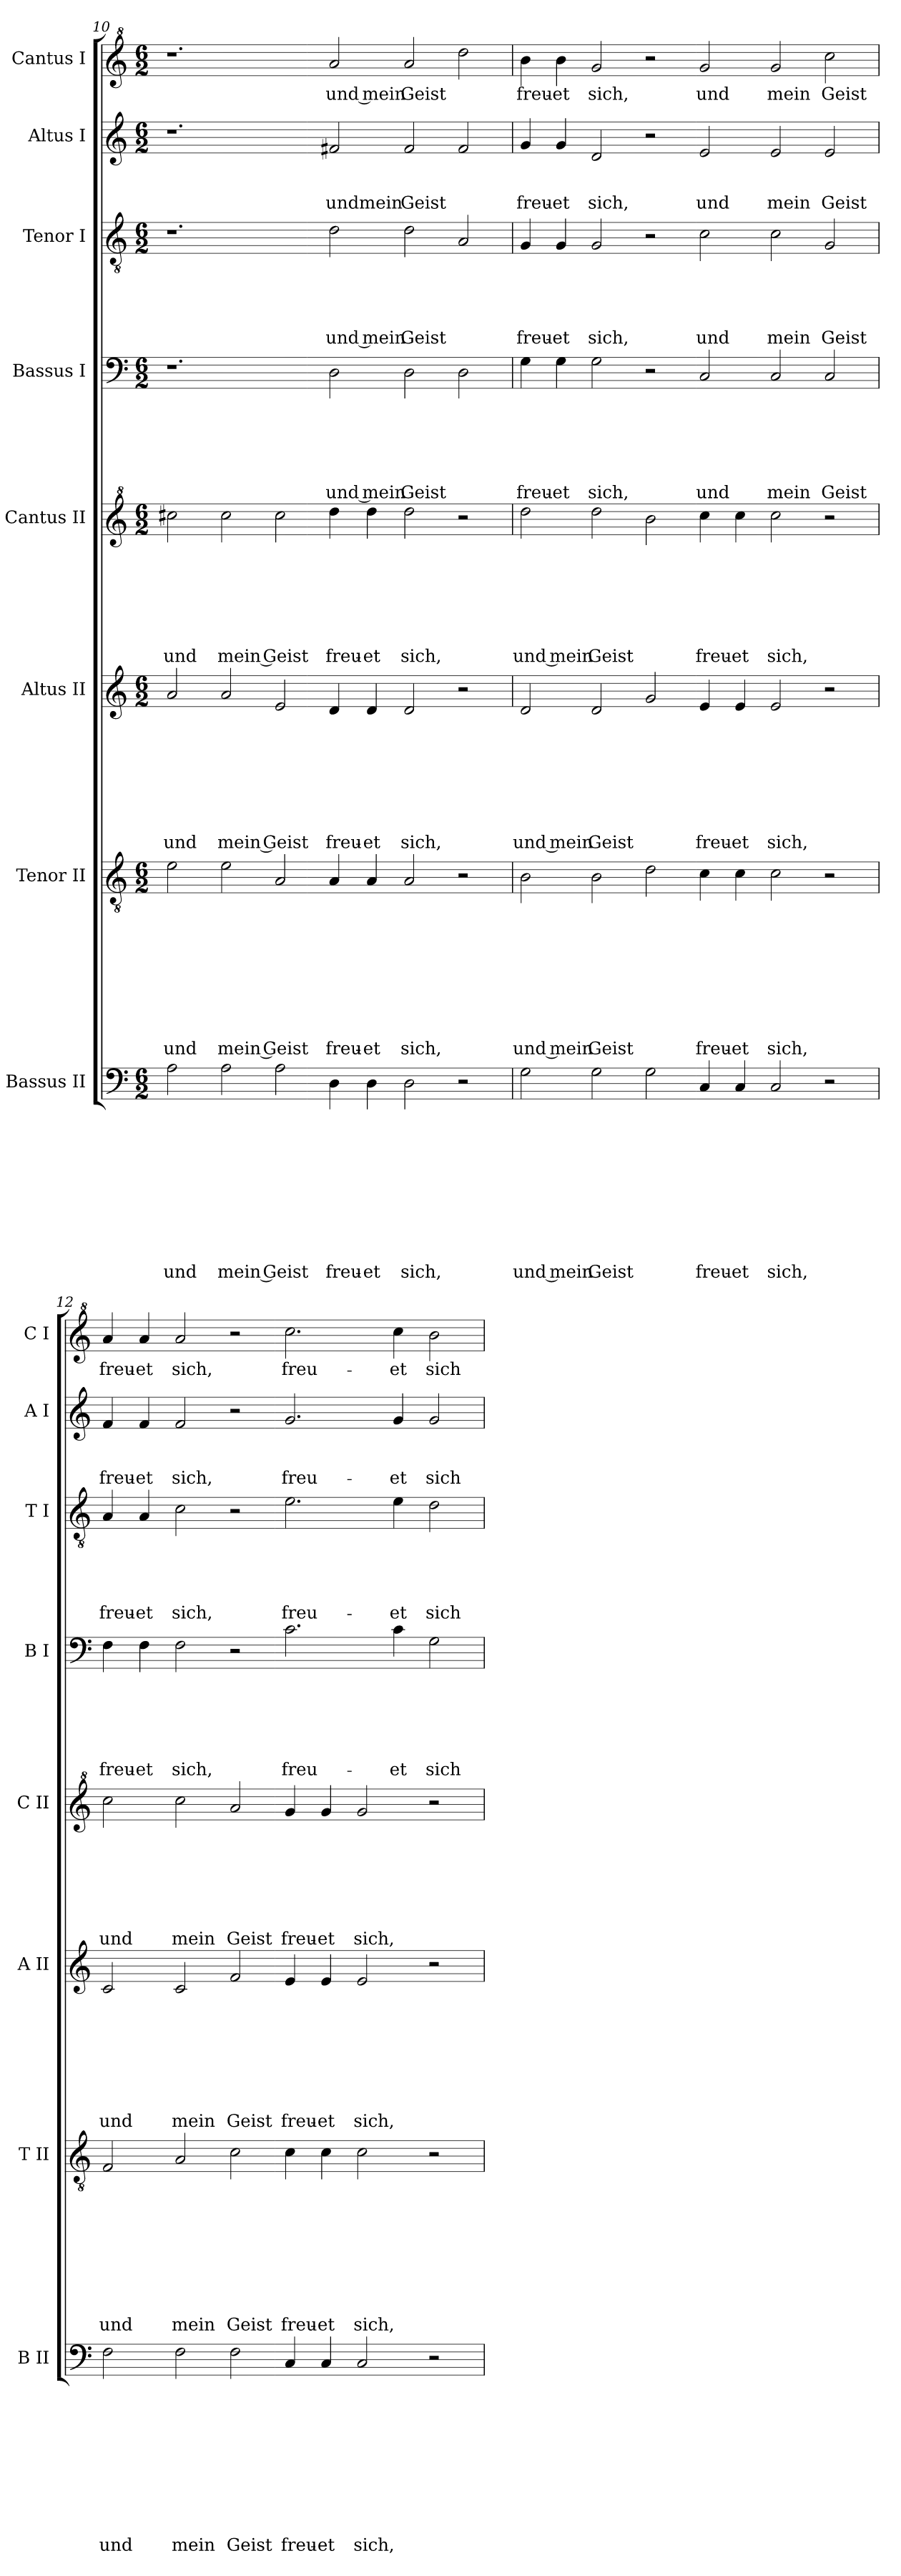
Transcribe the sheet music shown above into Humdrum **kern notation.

**kern	**text	**text	**text	**text	**text	**text	**text	**text	**text	**text	**kern	**text	**text	**text	**text	**text	**text	**text	**text	**text	**kern	**text	**text	**text	**text	**text	**text	**text	**text	**kern	**text	**text	**text	**text	**text	**text	**text	**kern	**text	**text	**text	**text	**text	**text	**kern	**text	**text	**text	**text	**text	**kern	**text	**text	**text	**kern	**text
*part8	*part8	*part8	*part8	*part8	*part8	*part8	*part8	*part8	*part8	*part8	*part7	*part7	*part7	*part7	*part7	*part7	*part7	*part7	*part7	*part7	*part6	*part6	*part6	*part6	*part6	*part6	*part6	*part6	*part6	*part5	*part5	*part5	*part5	*part5	*part5	*part5	*part5	*part4	*part4	*part4	*part4	*part4	*part4	*part4	*part3	*part3	*part3	*part3	*part3	*part3	*part2	*part2	*part2	*part2	*part1	*part1
*staff8	*staff8	*staff8	*staff8	*staff8	*staff8	*staff8	*staff8	*staff8	*staff8	*staff8	*staff7	*staff7	*staff7	*staff7	*staff7	*staff7	*staff7	*staff7	*staff7	*staff7	*staff6	*staff6	*staff6	*staff6	*staff6	*staff6	*staff6	*staff6	*staff6	*staff5	*staff5	*staff5	*staff5	*staff5	*staff5	*staff5	*staff5	*staff4	*staff4	*staff4	*staff4	*staff4	*staff4	*staff4	*staff3	*staff3	*staff3	*staff3	*staff3	*staff3	*staff2	*staff2	*staff2	*staff2	*staff1	*staff1
*I"Bassus II	*	*	*	*	*	*	*	*	*	*	*I"Tenor II	*	*	*	*	*	*	*	*	*	*I"Altus II	*	*	*	*	*	*	*	*	*I"Cantus II	*	*	*	*	*	*	*	*I"Bassus I	*	*	*	*	*	*	*I"Tenor I	*	*	*	*	*	*I"Altus I	*	*	*	*I"Cantus I	*
*I'B II	*	*	*	*	*	*	*	*	*	*	*I'T II	*	*	*	*	*	*	*	*	*	*I'A II	*	*	*	*	*	*	*	*	*I'C II	*	*	*	*	*	*	*	*I'B I	*	*	*	*	*	*	*I'T I	*	*	*	*	*	*I'A I	*	*	*	*I'C I	*
*clefF4	*	*	*	*	*	*	*	*	*	*	*clefGv2	*	*	*	*	*	*	*	*	*	*clefG2	*	*	*	*	*	*	*	*	*clefG^2	*	*	*	*	*	*	*	*clefF4	*	*	*	*	*	*	*clefGv2	*	*	*	*	*	*clefG2	*	*	*	*clefG^2	*
*k[]	*	*	*	*	*	*	*	*	*	*	*k[]	*	*	*	*	*	*	*	*	*	*k[]	*	*	*	*	*	*	*	*	*k[]	*	*	*	*	*	*	*	*k[]	*	*	*	*	*	*	*k[]	*	*	*	*	*	*k[]	*	*	*	*k[]	*
*C:	*	*	*	*	*	*	*	*	*	*	*C:	*	*	*	*	*	*	*	*	*	*C:	*	*	*	*	*	*	*	*	*C:	*	*	*	*	*	*	*	*C:	*	*	*	*	*	*	*C:	*	*	*	*	*	*C:	*	*	*	*C:	*
*M6/2	*	*	*	*	*	*	*	*	*	*	*M6/2	*	*	*	*	*	*	*	*	*	*M6/2	*	*	*	*	*	*	*	*	*M6/2	*	*	*	*	*	*	*	*M6/2	*	*	*	*	*	*	*M6/2	*	*	*	*	*	*M6/2	*	*	*	*M6/2	*
=10	=10	=10	=10	=10	=10	=10	=10	=10	=10	=10	=10	=10	=10	=10	=10	=10	=10	=10	=10	=10	=10	=10	=10	=10	=10	=10	=10	=10	=10	=10	=10	=10	=10	=10	=10	=10	=10	=10	=10	=10	=10	=10	=10	=10	=10	=10	=10	=10	=10	=10	=10	=10	=10	=10	=10	=10
!	!	!	!	!	!	!	!	!	!	!LO:LY:b	!	!	!	!	!	!	!	!	!	!LO:LY:b	!	!	!	!	!	!	!	!	!LO:LY:b	!	!	!	!	!	!	!	!LO:LY:b:rj	!	!	!	!	!	!	!	!	!	!	!	!	!	!	!	!	!	!	!
2A\	.	.	.	.	.	.	.	.	.	und	2e\	.	.	.	.	.	.	.	.	und	2a/	.	.	.	.	.	.	.	und	2ccc#X\	.	.	.	.	.	.	und	1.r	.	.	.	.	.	.	1.r	.	.	.	.	.	1.r	.	.	.	1.r	.
!	!	!	!	!	!	!	!	!	!	!LO:LY:b:rj	!	!	!	!	!	!	!	!	!	!LO:LY:b:rj	!	!	!	!	!	!	!	!	!LO:LY:b:rj	!	!	!	!	!	!	!	!LO:LY:b:rj	!	!	!	!	!	!	!	!	!	!	!	!	!	!	!	!	!	!	!
2A\	.	.	.	.	.	.	.	.	.	mein Geist	2e\	.	.	.	.	.	.	.	.	mein Geist	2a/	.	.	.	.	.	.	.	mein Geist	2ccc#\	.	.	.	.	.	.	mein Geist	.	.	.	.	.	.	.	.	.	.	.	.	.	.	.	.	.	.	.
2A\	.	.	.	.	.	.	.	.	.	.	2A/	.	.	.	.	.	.	.	.	.	2e/	.	.	.	.	.	.	.	.	2ccc#\	.	.	.	.	.	.	.	.	.	.	.	.	.	.	.	.	.	.	.	.	.	.	.	.	.	.
!	!	!	!	!	!	!	!	!	!	!LO:LY:b	!	!	!	!	!	!	!	!	!	!LO:LY:b	!	!	!	!	!	!	!	!	!LO:LY:b	!	!	!	!	!	!	!	!LO:LY:b	!	!	!	!	!	!	!LO:LY:b:rj	!	!	!	!	!	!LO:LY:b:rj	!	!	!	!LO:LY:b	!	!LO:LY:b:rj
4D\	.	.	.	.	.	.	.	.	.	freu-	4A/	.	.	.	.	.	.	.	.	freu-	4d/	.	.	.	.	.	.	.	freu-	4ddd\	.	.	.	.	.	.	freu-	2D\	.	.	.	.	.	und mein	2d\	.	.	.	.	und mein	2f#X/	.	.	undmein	2aa/	und mein
!	!	!	!	!	!	!	!	!	!	!LO:LY:b:rj	!	!	!	!	!	!	!	!	!	!LO:LY:b:rj	!	!	!	!	!	!	!	!	!LO:LY:b:rj	!	!	!	!	!	!	!	!LO:LY:b:rj	!	!	!	!	!	!	!	!	!	!	!	!	!	!	!	!	!	!	!
4D\	.	.	.	.	.	.	.	.	.	-et	4A/	.	.	.	.	.	.	.	.	-et	4d/	.	.	.	.	.	.	.	-et	4ddd\	.	.	.	.	.	.	-et	.	.	.	.	.	.	.	.	.	.	.	.	.	.	.	.	.	.	.
!	!	!	!	!	!	!	!	!	!	!LO:LY:b	!	!	!	!	!	!	!	!	!	!LO:LY:b	!	!	!	!	!	!	!	!	!LO:LY:b	!	!	!	!	!	!	!	!LO:LY:b	!	!	!	!	!	!	!LO:LY:b	!	!	!	!	!	!LO:LY:b	!	!	!	!LO:LY:b	!	!LO:LY:b
2D\	.	.	.	.	.	.	.	.	.	sich,	2A/	.	.	.	.	.	.	.	.	sich,	2d/	.	.	.	.	.	.	.	sich,	2ddd\	.	.	.	.	.	.	sich,	2D\	.	.	.	.	.	Geist	2d\	.	.	.	.	Geist	2f#/	.	.	Geist	2aa/	Geist
2r	.	.	.	.	.	.	.	.	.	.	2r	.	.	.	.	.	.	.	.	.	2r	.	.	.	.	.	.	.	.	2r	.	.	.	.	.	.	.	2D\	.	.	.	.	.	.	2A/	.	.	.	.	.	2f#/	.	.	.	2ddd\	.
=11	=11	=11	=11	=11	=11	=11	=11	=11	=11	=11	=11	=11	=11	=11	=11	=11	=11	=11	=11	=11	=11	=11	=11	=11	=11	=11	=11	=11	=11	=11	=11	=11	=11	=11	=11	=11	=11	=11	=11	=11	=11	=11	=11	=11	=11	=11	=11	=11	=11	=11	=11	=11	=11	=11	=11	=11
!	!	!	!	!	!	!	!	!	!	!LO:LY:b	!	!	!	!	!	!	!	!	!	!LO:LY:b	!	!	!	!	!	!	!	!	!LO:LY:b	!	!	!	!	!	!	!	!LO:LY:b	!	!	!	!	!	!	!LO:LY:b	!	!	!	!	!	!LO:LY:b	!	!	!	!LO:LY:b	!	!LO:LY:b
2G\	.	.	.	.	.	.	.	.	.	und mein	2B\	.	.	.	.	.	.	.	.	und mein	2d/	.	.	.	.	.	.	.	und mein	2ddd\	.	.	.	.	.	.	und mein	4G\	.	.	.	.	.	freu-	4G/	.	.	.	.	freu-	4g/	.	.	freu-	4bb\	freu-
!	!	!	!	!	!	!	!	!	!	!	!	!	!	!	!	!	!	!	!	!	!	!	!	!	!	!	!	!	!	!	!	!	!	!	!	!	!	!	!	!	!	!	!	!LO:LY:b:rj	!	!	!	!	!	!LO:LY:b:rj	!	!	!	!LO:LY:b:rj	!	!LO:LY:b:rj
.	.	.	.	.	.	.	.	.	.	.	.	.	.	.	.	.	.	.	.	.	.	.	.	.	.	.	.	.	.	.	.	.	.	.	.	.	.	4G\	.	.	.	.	.	-et	4G/	.	.	.	.	-et	4g/	.	.	-et	4bb\	-et
!	!	!	!	!	!	!	!	!	!	!LO:LY:b	!	!	!	!	!	!	!	!	!	!LO:LY:b	!	!	!	!	!	!	!	!	!LO:LY:b	!	!	!	!	!	!	!	!LO:LY:b	!	!	!	!	!	!	!LO:LY:b	!	!	!	!	!	!LO:LY:b	!	!	!	!LO:LY:b	!	!LO:LY:b
2G\	.	.	.	.	.	.	.	.	.	Geist	2B\	.	.	.	.	.	.	.	.	Geist	2d/	.	.	.	.	.	.	.	Geist	2ddd\	.	.	.	.	.	.	Geist	2G\	.	.	.	.	.	sich,	2G/	.	.	.	.	sich,	2d/	.	.	sich,	2gg/	sich,
2G\	.	.	.	.	.	.	.	.	.	.	2d\	.	.	.	.	.	.	.	.	.	2g/	.	.	.	.	.	.	.	.	2bb\	.	.	.	.	.	.	.	2r	.	.	.	.	.	.	2r	.	.	.	.	.	2r	.	.	.	2r	.
!	!	!	!	!	!	!	!	!	!	!LO:LY:b	!	!	!	!	!	!	!	!	!	!LO:LY:b	!	!	!	!	!	!	!	!	!LO:LY:b	!	!	!	!	!	!	!	!LO:LY:b	!	!	!	!	!	!	!LO:LY:b:rj	!	!	!	!	!	!LO:LY:b:rj	!	!	!	!LO:LY:b:rj	!	!LO:LY:b:rj
4C/	.	.	.	.	.	.	.	.	.	freu-	4c\	.	.	.	.	.	.	.	.	freu-	4e/	.	.	.	.	.	.	.	freu-	4ccc\	.	.	.	.	.	.	freu-	2C/	.	.	.	.	.	und	2c\	.	.	.	.	und	2e/	.	.	und	2gg/	und
!	!	!	!	!	!	!	!	!	!	!LO:LY:b:rj	!	!	!	!	!	!	!	!	!	!LO:LY:b:rj	!	!	!	!	!	!	!	!	!LO:LY:b:rj	!	!	!	!	!	!	!	!LO:LY:b:rj	!	!	!	!	!	!	!	!	!	!	!	!	!	!	!	!	!	!	!
4C/	.	.	.	.	.	.	.	.	.	-et	4c\	.	.	.	.	.	.	.	.	-et	4e/	.	.	.	.	.	.	.	-et	4ccc\	.	.	.	.	.	.	-et	.	.	.	.	.	.	.	.	.	.	.	.	.	.	.	.	.	.	.
!	!	!	!	!	!	!	!	!	!	!LO:LY:b	!	!	!	!	!	!	!	!	!	!LO:LY:b	!	!	!	!	!	!	!	!	!LO:LY:b	!	!	!	!	!	!	!	!LO:LY:b	!	!	!	!	!	!	!LO:LY:b	!	!	!	!	!	!LO:LY:b	!	!	!	!LO:LY:b	!	!LO:LY:b
2C/	.	.	.	.	.	.	.	.	.	sich,	2c\	.	.	.	.	.	.	.	.	sich,	2e/	.	.	.	.	.	.	.	sich,	2ccc\	.	.	.	.	.	.	sich,	2C/	.	.	.	.	.	mein	2c\	.	.	.	.	mein	2e/	.	.	mein	2gg/	mein
!	!	!	!	!	!	!	!	!	!	!	!	!	!	!	!	!	!	!	!	!	!	!	!	!	!	!	!	!	!	!	!	!	!	!	!	!	!	!	!	!	!	!	!	!LO:LY:b	!	!	!	!	!	!LO:LY:b	!	!	!	!LO:LY:b	!	!LO:LY:b
2r	.	.	.	.	.	.	.	.	.	.	2r	.	.	.	.	.	.	.	.	.	2r	.	.	.	.	.	.	.	.	2r	.	.	.	.	.	.	.	2C/	.	.	.	.	.	Geist	2G/	.	.	.	.	Geist	2e/	.	.	Geist	2ccc\	Geist
=12	=12	=12	=12	=12	=12	=12	=12	=12	=12	=12	=12	=12	=12	=12	=12	=12	=12	=12	=12	=12	=12	=12	=12	=12	=12	=12	=12	=12	=12	=12	=12	=12	=12	=12	=12	=12	=12	=12	=12	=12	=12	=12	=12	=12	=12	=12	=12	=12	=12	=12	=12	=12	=12	=12	=12	=12
!	!	!	!	!	!	!	!	!	!	!LO:LY:b	!	!	!	!	!	!	!	!	!	!LO:LY:b	!	!	!	!	!	!	!	!	!LO:LY:b	!	!	!	!	!	!	!	!LO:LY:b	!	!	!	!	!	!	!LO:LY:b	!	!	!	!	!	!LO:LY:b	!	!	!	!LO:LY:b	!	!LO:LY:b
2F\	.	.	.	.	.	.	.	.	.	und	2F/	.	.	.	.	.	.	.	.	und	2c/	.	.	.	.	.	.	.	und	2ccc\	.	.	.	.	.	.	und	4F\	.	.	.	.	.	freu-	4A/	.	.	.	.	freu-	4f/	.	.	freu-	4aa/	freu-
!	!	!	!	!	!	!	!	!	!	!	!	!	!	!	!	!	!	!	!	!	!	!	!	!	!	!	!	!	!	!	!	!	!	!	!	!	!	!	!	!	!	!	!	!LO:LY:b:rj	!	!	!	!	!	!LO:LY:b:rj	!	!	!	!LO:LY:b:rj	!	!LO:LY:b:rj
.	.	.	.	.	.	.	.	.	.	.	.	.	.	.	.	.	.	.	.	.	.	.	.	.	.	.	.	.	.	.	.	.	.	.	.	.	.	4F\	.	.	.	.	.	-et	4A/	.	.	.	.	-et	4f/	.	.	-et	4aa/	-et
!	!	!	!	!	!	!	!	!	!	!LO:LY:b	!	!	!	!	!	!	!	!	!	!LO:LY:b	!	!	!	!	!	!	!	!	!LO:LY:b	!	!	!	!	!	!	!	!LO:LY:b	!	!	!	!	!	!	!LO:LY:b	!	!	!	!	!	!LO:LY:b	!	!	!	!LO:LY:b	!	!LO:LY:b
2F\	.	.	.	.	.	.	.	.	.	mein	2A/	.	.	.	.	.	.	.	.	mein	2c/	.	.	.	.	.	.	.	mein	2ccc\	.	.	.	.	.	.	mein	2F\	.	.	.	.	.	sich,	2c\	.	.	.	.	sich,	2f/	.	.	sich,	2aa/	sich,
!	!	!	!	!	!	!	!	!	!	!LO:LY:b	!	!	!	!	!	!	!	!	!	!LO:LY:b	!	!	!	!	!	!	!	!	!LO:LY:b	!	!	!	!	!	!	!	!LO:LY:b	!	!	!	!	!	!	!	!	!	!	!	!	!	!	!	!	!	!	!
2F\	.	.	.	.	.	.	.	.	.	Geist	2c\	.	.	.	.	.	.	.	.	Geist	2f/	.	.	.	.	.	.	.	Geist	2aa/	.	.	.	.	.	.	Geist	2r	.	.	.	.	.	.	2r	.	.	.	.	.	2r	.	.	.	2r	.
!	!	!	!	!	!	!	!	!	!	!LO:LY:b	!	!	!	!	!	!	!	!	!	!LO:LY:b	!	!	!	!	!	!	!	!	!LO:LY:b	!	!	!	!	!	!	!	!LO:LY:b	!	!	!	!	!	!	!LO:LY:b	!	!	!	!	!	!LO:LY:b	!	!	!	!LO:LY:b	!	!LO:LY:b
4C/	.	.	.	.	.	.	.	.	.	freu-	4c\	.	.	.	.	.	.	.	.	freu-	4e/	.	.	.	.	.	.	.	freu-	4gg/	.	.	.	.	.	.	freu-	2.c\	.	.	.	.	.	freu-	2.e\	.	.	.	.	freu-	2.g/	.	.	freu-	2.ccc\	freu-
!	!	!	!	!	!	!	!	!	!	!LO:LY:b:rj	!	!	!	!	!	!	!	!	!	!LO:LY:b:rj	!	!	!	!	!	!	!	!	!LO:LY:b:rj	!	!	!	!	!	!	!	!LO:LY:b:rj	!	!	!	!	!	!	!	!	!	!	!	!	!	!	!	!	!	!	!
4C/	.	.	.	.	.	.	.	.	.	-et	4c\	.	.	.	.	.	.	.	.	-et	4e/	.	.	.	.	.	.	.	-et	4gg/	.	.	.	.	.	.	-et	.	.	.	.	.	.	.	.	.	.	.	.	.	.	.	.	.	.	.
!	!	!	!	!	!	!	!	!	!	!LO:LY:b	!	!	!	!	!	!	!	!	!	!LO:LY:b	!	!	!	!	!	!	!	!	!LO:LY:b	!	!	!	!	!	!	!	!LO:LY:b	!	!	!	!	!	!	!	!	!	!	!	!	!	!	!	!	!	!	!
2C/	.	.	.	.	.	.	.	.	.	sich,	2c\	.	.	.	.	.	.	.	.	sich,	2e/	.	.	.	.	.	.	.	sich,	2gg/	.	.	.	.	.	.	sich,	.	.	.	.	.	.	.	.	.	.	.	.	.	.	.	.	.	.	.
!	!	!	!	!	!	!	!	!	!	!	!	!	!	!	!	!	!	!	!	!	!	!	!	!	!	!	!	!	!	!	!	!	!	!	!	!	!	!	!	!	!	!	!	!LO:LY:b	!	!	!	!	!	!LO:LY:b	!	!	!	!LO:LY:b	!	!LO:LY:b
.	.	.	.	.	.	.	.	.	.	.	.	.	.	.	.	.	.	.	.	.	.	.	.	.	.	.	.	.	.	.	.	.	.	.	.	.	.	4c\	.	.	.	.	.	-et	4e\	.	.	.	.	-et	4g/	.	.	-et	4ccc\	-et
!	!	!	!	!	!	!	!	!	!	!	!	!	!	!	!	!	!	!	!	!	!	!	!	!	!	!	!	!	!	!	!	!	!	!	!	!	!	!	!	!	!	!	!	!LO:LY:b	!	!	!	!	!	!LO:LY:b	!	!	!	!LO:LY:b	!	!LO:LY:b
2r	.	.	.	.	.	.	.	.	.	.	2r	.	.	.	.	.	.	.	.	.	2r	.	.	.	.	.	.	.	.	2r	.	.	.	.	.	.	.	2G\	.	.	.	.	.	sich	2d\	.	.	.	.	sich	2g/	.	.	sich	2bb\	sich
=	=	=	=	=	=	=	=	=	=	=	=	=	=	=	=	=	=	=	=	=	=	=	=	=	=	=	=	=	=	=	=	=	=	=	=	=	=	=	=	=	=	=	=	=	=	=	=	=	=	=	=	=	=	=	=	=
*-	*-	*-	*-	*-	*-	*-	*-	*-	*-	*-	*-	*-	*-	*-	*-	*-	*-	*-	*-	*-	*-	*-	*-	*-	*-	*-	*-	*-	*-	*-	*-	*-	*-	*-	*-	*-	*-	*-	*-	*-	*-	*-	*-	*-	*-	*-	*-	*-	*-	*-	*-	*-	*-	*-	*-	*-
